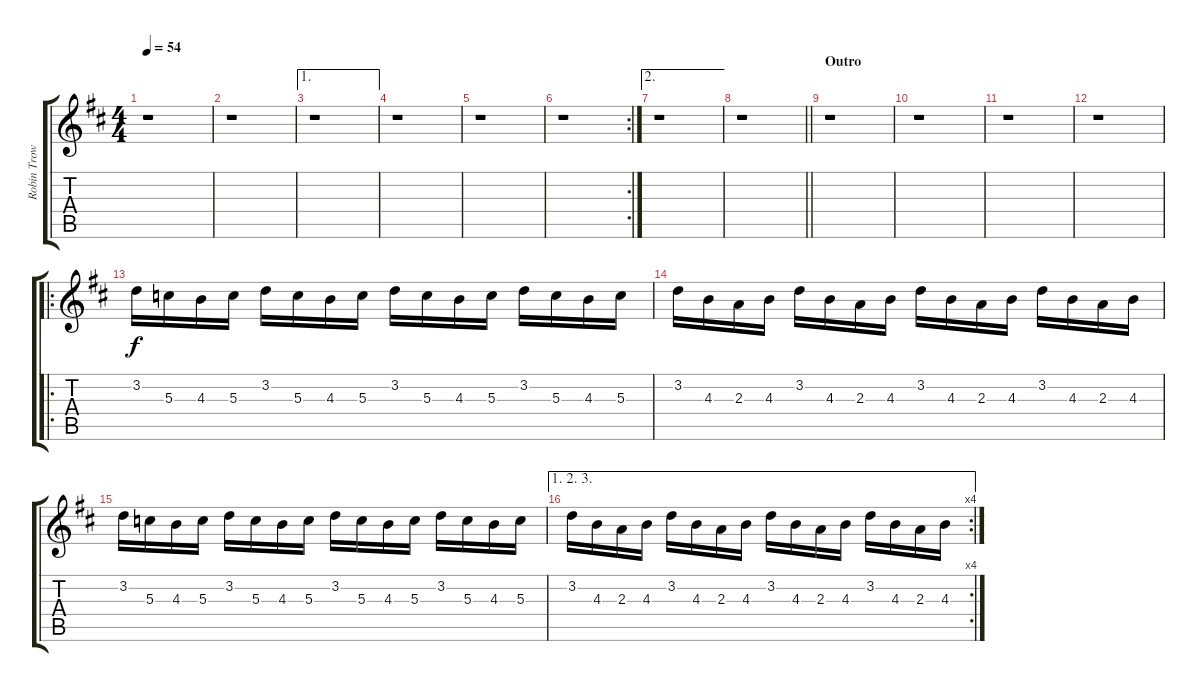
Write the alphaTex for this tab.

\track ("Robin Trower - Gtr.2" "Robin Trow") {instrument electricguitarclean}
\staff {score tabs}
\tuning (E4 B3 G3 D3 A2 E2) {hide}
\ts (4 4)
\tempo 54
\clef g2
\ks d
r.1{dy f} |
r.1 |
\ae 1
r.1 |
r.1 |
r.1 |
\rc 2
r.1 |
\ae 2
r.1 |
\barLineRight lightlight
r.1 |
\section ("" "Outro")
r.1 |
r.1 |
r.1 |
r.1 |
\ro
3.2.16 5.3.16 4.3.16 5.3.16 3.2.16 5.3.16 4.3.16 5.3.16 3.2.16 5.3.16 4.3.16 5.3.16 3.2.16 5.3.16 4.3.16 5.3.16 |
3.2.16 4.3.16 2.3.16 4.3.16 3.2.16 4.3.16 2.3.16 4.3.16 3.2.16 4.3.16 2.3.16 4.3.16 3.2.16 4.3.16 2.3.16 4.3.16 |
3.2.16 5.3.16 4.3.16 5.3.16 3.2.16 5.3.16 4.3.16 5.3.16 3.2.16 5.3.16 4.3.16 5.3.16 3.2.16 5.3.16 4.3.16 5.3.16 |
\ae (1 2 3)
\rc 4
3.2.16 4.3.16 2.3.16 4.3.16 3.2.16 4.3.16 2.3.16 4.3.16 3.2.16 4.3.16 2.3.16 4.3.16 3.2.16 4.3.16 2.3.16 4.3.16
